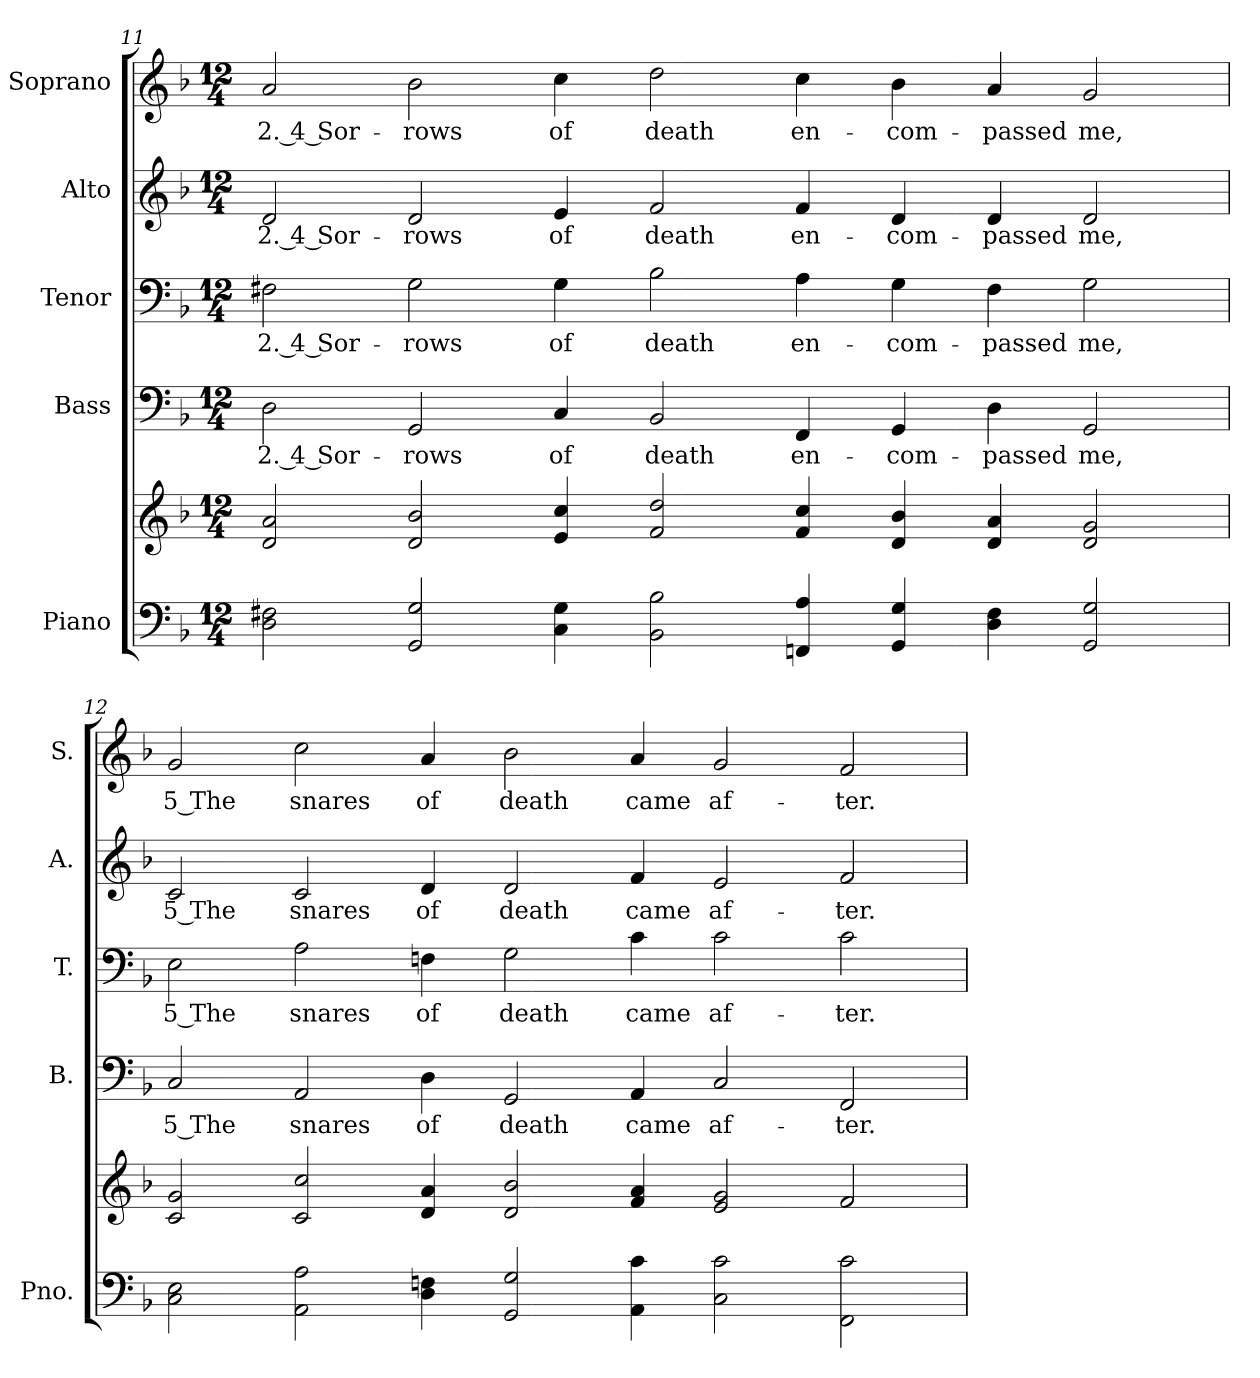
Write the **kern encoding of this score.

**kern	**kern	**kern	**text	**kern	**text	**kern	**text	**kern	**text
*part5	*part5	*part4	*part4	*part3	*part3	*part2	*part2	*part1	*part1
*staff6	*staff5	*staff4	*staff4	*staff3	*staff3	*staff2	*staff2	*staff1	*staff1
*I"Piano	*	*I"Bass	*	*I"Tenor	*	*I"Alto	*	*I"Soprano	*
*I'Pno.	*	*I'B.	*	*I'T.	*	*I'A.	*	*I'S.	*
!!LO:PB:g=z
*clefF4	*clefG2	*clefF4	*	*clefF4	*	*clefG2	*	*clefG2	*
*k[b-]	*k[b-]	*k[b-]	*	*k[b-]	*	*k[b-]	*	*k[b-]	*
*d:	*d:	*d:	*	*d:	*	*d:	*	*d:	*
*M12/4	*M12/4	*M12/4	*	*M12/4	*	*M12/4	*	*M12/4	*
=11	=11	=11	=11	=11	=11	=11	=11	=11	=11
!	!	!	!LO:LY:b:color=#000000	!	!	!	!	!	!
!	!	!	!	!	!LO:LY:b:color=#000000	!	!	!	!
!	!	!	!	!	!	!	!LO:LY:b:color=#000000	!	!
!	!	!	!	!	!	!	!	!	!LO:LY:b:color=#000000
2Di\ 2F#Xi	2di/ 2ai	2Di\	2. 4 Sor-	2F#Xi\	2. 4 Sor-	2di/	2. 4 Sor-	2ai/	2. 4 Sor-
!	!	!	!LO:LY:b:color=#000000	!	!	!	!	!	!
!	!	!	!	!	!LO:LY:b:color=#000000	!	!	!	!
!	!	!	!	!	!	!	!LO:LY:b:color=#000000	!	!
!	!	!	!	!	!	!	!	!	!LO:LY:b:color=#000000
2GGi/ 2Gi	2di/ 2b-i	2GGi/	-rows	2Gi\	-rows	2di/	-rows	2b-i\	-rows
!	!	!	!LO:LY:b:color=#000000	!	!	!	!	!	!
!	!	!	!	!	!LO:LY:b:color=#000000	!	!	!	!
!	!	!	!	!	!	!	!LO:LY:b:color=#000000	!	!
!	!	!	!	!	!	!	!	!	!LO:LY:b:color=#000000
4Ci\ 4Gi	4ei/ 4cci	4Ci/	of	4Gi\	of	4ei/	of	4cci\	of
!	!	!	!LO:LY:b:color=#000000	!	!	!	!	!	!
!	!	!	!	!	!LO:LY:b:color=#000000	!	!	!	!
!	!	!	!	!	!	!	!LO:LY:b:color=#000000	!	!
!	!	!	!	!	!	!	!	!	!LO:LY:b:color=#000000
2BB-i\ 2B-i	2fi/ 2ddi	2BB-i/	death	2B-i\	death	2fi/	death	2ddi\	death
!	!	!	!LO:LY:b:color=#000000	!	!	!	!	!	!
!	!	!	!	!	!LO:LY:b:color=#000000	!	!	!	!
!	!	!	!	!	!	!	!LO:LY:b:color=#000000	!	!
!	!	!	!	!	!	!	!	!	!LO:LY:b:color=#000000
4FFni/ 4Ai	4fi/ 4cci	4FFi/	en-	4Ai\	en-	4fi/	en-	4cci\	en-
!	!	!	!LO:LY:b:color=#000000	!	!	!	!	!	!
!	!	!	!	!	!LO:LY:b:color=#000000	!	!	!	!
!	!	!	!	!	!	!	!LO:LY:b:color=#000000	!	!
!	!	!	!	!	!	!	!	!	!LO:LY:b:color=#000000
4GGi/ 4Gi	4di/ 4b-i	4GGi/	-com-	4Gi\	-com-	4di/	-com-	4b-i\	-com-
!	!	!	!LO:LY:b:color=#000000	!	!	!	!	!	!
!	!	!	!	!	!LO:LY:b:color=#000000	!	!	!	!
!	!	!	!	!	!	!	!LO:LY:b:color=#000000	!	!
!	!	!	!	!	!	!	!	!	!LO:LY:b:color=#000000
4Di\ 4F#i	4di/ 4ai	4Di\	-passed	4F#i\	-passed	4di/	-passed	4ai/	-passed
!	!	!	!LO:LY:b:color=#000000	!	!	!	!	!	!
!	!	!	!	!	!LO:LY:b:color=#000000	!	!	!	!
!	!	!	!	!	!	!	!LO:LY:b:color=#000000	!	!
!	!	!	!	!	!	!	!	!	!LO:LY:b:color=#000000
2GGi/ 2Gi	2di/ 2gi	2GGi/	me,	2Gi\	me,	2di/	me,	2gi/	me,
=12	=12	=12	=12	=12	=12	=12	=12	=12	=12
!	!	!	!LO:LY:b:color=#000000	!	!	!	!	!	!
!	!	!	!	!	!LO:LY:b:color=#000000	!	!	!	!
!	!	!	!	!	!	!	!LO:LY:b:color=#000000	!	!
!	!	!	!	!	!	!	!	!	!LO:LY:b:color=#000000
2Ci\ 2Ei	2ci/ 2gi	2Ci/	5 The	2Ei\	5 The	2ci/	5 The	2gi/	5 The
!	!	!	!LO:LY:b:color=#000000	!	!	!	!	!	!
!	!	!	!	!	!LO:LY:b:color=#000000	!	!	!	!
!	!	!	!	!	!	!	!LO:LY:b:color=#000000	!	!
!	!	!	!	!	!	!	!	!	!LO:LY:b:color=#000000
2AAi\ 2Ai	2ci/ 2cci	2AAi/	snares	2Ai\	snares	2ci/	snares	2cci\	snares
!	!	!	!LO:LY:b:color=#000000	!	!	!	!	!	!
!	!	!	!	!	!LO:LY:b:color=#000000	!	!	!	!
!	!	!	!	!	!	!	!LO:LY:b:color=#000000	!	!
!	!	!	!	!	!	!	!	!	!LO:LY:b:color=#000000
4Di\ 4Fni	4di/ 4ai	4Di\	of	4Fni\	of	4di/	of	4ai/	of
!	!	!	!LO:LY:b:color=#000000	!	!	!	!	!	!
!	!	!	!	!	!LO:LY:b:color=#000000	!	!	!	!
!	!	!	!	!	!	!	!LO:LY:b:color=#000000	!	!
!	!	!	!	!	!	!	!	!	!LO:LY:b:color=#000000
2GGi/ 2Gi	2di/ 2b-i	2GGi/	death	2Gi\	death	2di/	death	2b-i\	death
!	!	!	!LO:LY:b:color=#000000	!	!	!	!	!	!
!	!	!	!	!	!LO:LY:b:color=#000000	!	!	!	!
!	!	!	!	!	!	!	!LO:LY:b:color=#000000	!	!
!	!	!	!	!	!	!	!	!	!LO:LY:b:color=#000000
4AAi\ 4ci	4fi/ 4ai	4AAi/	came	4ci\	came	4fi/	came	4ai/	came
!	!	!	!LO:LY:b:color=#000000	!	!	!	!	!	!
!	!	!	!	!	!LO:LY:b:color=#000000	!	!	!	!
!	!	!	!	!	!	!	!LO:LY:b:color=#000000	!	!
!	!	!	!	!	!	!	!	!	!LO:LY:b:color=#000000
2Ci\ 2ci	2ei/ 2gi	2Ci/	af-	2ci\	af-	2ei/	af-	2gi/	af-
!	!	!	!LO:LY:b:color=#000000	!	!	!	!	!	!
!	!	!	!	!	!LO:LY:b:color=#000000	!	!	!	!
!	!	!	!	!	!	!	!LO:LY:b:color=#000000	!	!
!	!	!	!	!	!	!	!	!	!LO:LY:b:color=#000000
2FFi\ 2ci	2fi/	2FFi/	-ter.	2ci\	-ter.	2fi/	-ter.	2fi/	-ter.
=	=	=	=	=	=	=	=	=	=
*-	*-	*-	*-	*-	*-	*-	*-	*-	*-
